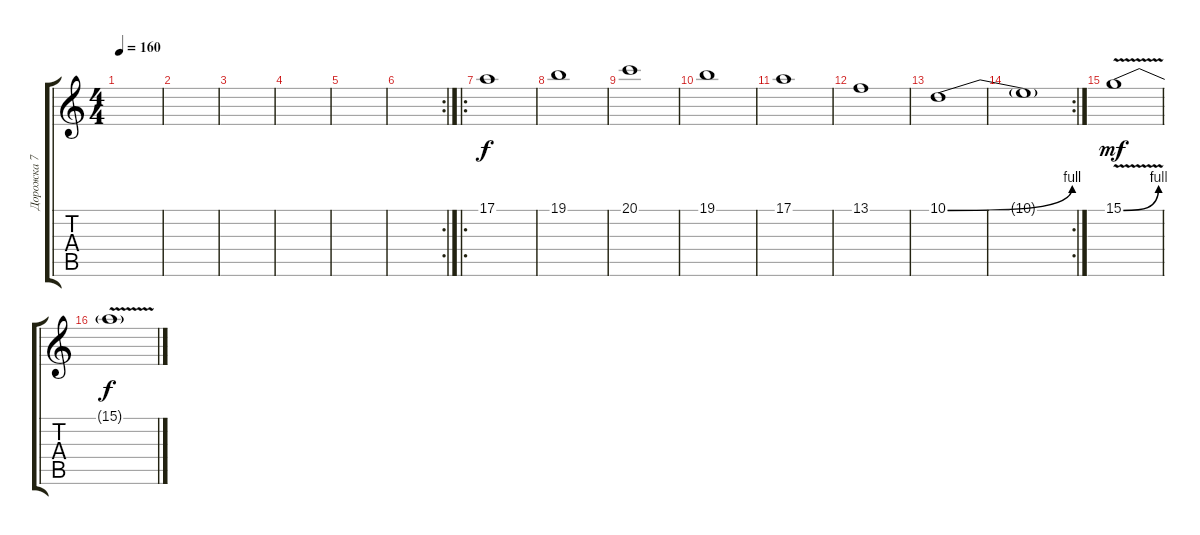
\track ("Дорожка 7" "Дорожка 7") {instrument panflute}
\staff {score tabs}
\tuning (E4 B3 G3 D3 A2 E2) {hide}
\ts (4 4)
\tempo 160
\clef g2
\ks c
|
|
|
|
|
\rc 2
|
\ro
17.1.1 |
19.1.1 |
20.1.1 |
19.1.1 |
17.1.1 |
13.1.1 |
10.1{be (bend 0 0 60 4)}.1 |
\rc 2
10.1{t}.1 |
15.1{be (bend 0 0 60 4) v}.1{dy mf} |
15.1{t}.1{dy f volume 9}
